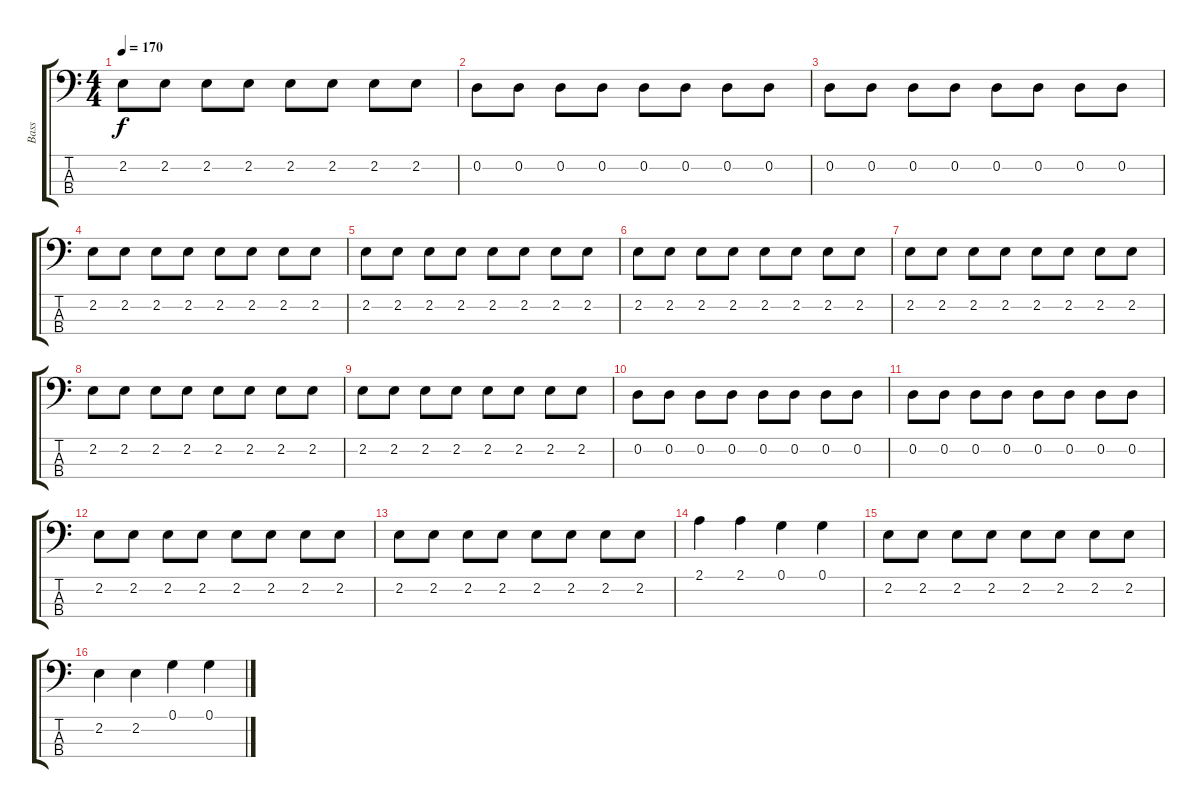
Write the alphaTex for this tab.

\track ("Bass" "Bass") {instrument electricbassfinger}
\staff {score tabs}
\tuning (G2 D2 A1 E1) {hide}
\ts (4 4)
\tempo 170
\clef f4
\ks c
2.2.8{dy f} 2.2.8 2.2.8 2.2.8 2.2.8 2.2.8 2.2.8 2.2.8 |
0.2.8 0.2.8 0.2.8 0.2.8 0.2.8 0.2.8 0.2.8 0.2.8 |
0.2.8 0.2.8 0.2.8 0.2.8 0.2.8 0.2.8 0.2.8 0.2.8 |
2.2.8 2.2.8 2.2.8 2.2.8 2.2.8 2.2.8 2.2.8 2.2.8 |
2.2.8 2.2.8 2.2.8 2.2.8 2.2.8 2.2.8 2.2.8 2.2.8 |
2.2.8 2.2.8 2.2.8 2.2.8 2.2.8 2.2.8 2.2.8 2.2.8 |
2.2.8 2.2.8 2.2.8 2.2.8 2.2.8 2.2.8 2.2.8 2.2.8 |
2.2.8 2.2.8 2.2.8 2.2.8 2.2.8 2.2.8 2.2.8 2.2.8 |
2.2.8 2.2.8 2.2.8 2.2.8 2.2.8 2.2.8 2.2.8 2.2.8 |
0.2.8 0.2.8 0.2.8 0.2.8 0.2.8 0.2.8 0.2.8 0.2.8 |
0.2.8 0.2.8 0.2.8 0.2.8 0.2.8 0.2.8 0.2.8 0.2.8 |
2.2.8 2.2.8 2.2.8 2.2.8 2.2.8 2.2.8 2.2.8 2.2.8 |
2.2.8 2.2.8 2.2.8 2.2.8 2.2.8 2.2.8 2.2.8 2.2.8 |
2.1.4 2.1.4 0.1.4 0.1.4 |
2.2.8 2.2.8 2.2.8 2.2.8 2.2.8 2.2.8 2.2.8 2.2.8 |
2.2.4 2.2.4 0.1.4 0.1.4
